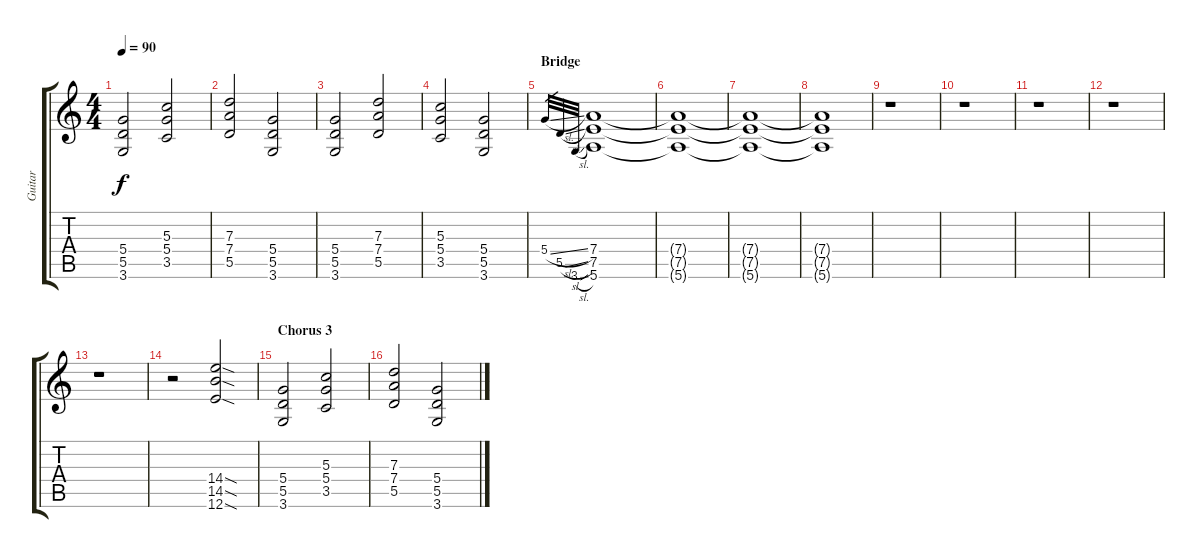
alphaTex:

\track ("Guitar" "Guitar") {instrument distortionguitar}
\staff {score tabs}
\tuning (E4 B3 G3 D3 A2 E2) {hide}
\ts (4 4)
\tempo 90
\clef g2
\ks c
(5.4 5.5 3.6).2{dy f} (5.3 5.4 3.5).2 |
(7.3 7.4 5.5).2 (5.4 5.5 3.6).2 |
(5.4 5.5 3.6).2 (7.3 7.4 5.5).2 |
(5.3 5.4 3.5).2 (5.4 5.5 3.6).2 |
\section ("" "Bridge")
5.4{sl}.32{gr} 5.5{sl}.32{gr} 3.6{sl}.32{gr} (7.4 7.5 5.6).1 |
(7.4{t} 7.5{t} 5.6{t}).1 |
(7.4{t} 7.5{t} 5.6{t}).1 |
(7.4{t} 7.5{t} 5.6{t}).1 |
r.1 |
r.1 |
r.1 |
r.1 |
r.1 |
r.2 (14.4{sod} 14.5{sod} 12.6{sod}).2 |
\section ("" "Chorus 3")
(5.4 5.5 3.6).2 (5.3 5.4 3.5).2 |
(7.3 7.4 5.5).2 (5.4 5.5 3.6).2
